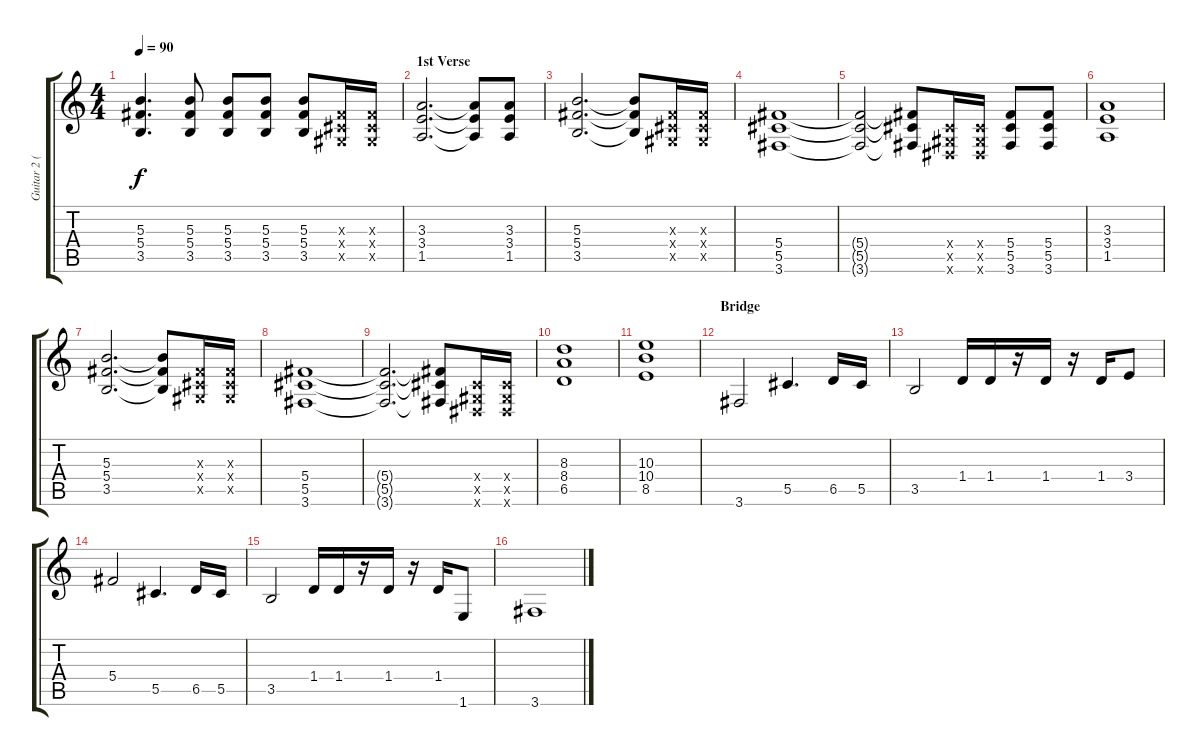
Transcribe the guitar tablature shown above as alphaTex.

\track ("Guitar 2 (Izzy)" "Guitar 2 (") {instrument overdrivenguitar}
\staff {score tabs}
\tuning (Eb4 Bb3 Gb3 Db3 Ab2 Eb2) {hide}
\ts (4 4)
\tempo 90
\clef g2
\ks c
(5.3{t} 5.4{t} 3.5{t}).4{d dy f} (5.3 5.4 3.5).8 (5.3 5.4 3.5).8 (5.3 5.4 3.5).8 (5.3 5.4 3.5).8 (0.3{x} 0.4{x} 0.5{x}).16 (0.3{x} 0.4{x} 0.5{x}).16 |
\section ("" "1st Verse")
(3.3 3.4 1.5).2{d} (3.3{t} 3.4{t} 1.5{t}).8 (3.3 3.4 1.5).8 |
(5.3 5.4 3.5).2{d} (5.3{t} 5.4{t} 3.5{t}).8 (0.3{x} 0.4{x} 0.5{x}).16 (0.3{x} 0.4{x} 0.5{x}).16 |
(5.4 5.5 3.6).1 |
(5.4{t} 5.5{t} 3.6{t}).2 (5.4{t} 5.5{t} 3.6{t}).8 (0.4{x} 0.5{x} 0.6{x}).16 (0.4{x} 0.5{x} 0.6{x}).16 (5.4 5.5 3.6).8 (5.4 5.5 3.6).8 |
(3.3 3.4 1.5).1 |
(5.3 5.4 3.5).2{d} (5.3{t} 5.4{t} 3.5{t}).8 (0.3{x} 0.4{x} 0.5{x}).16 (0.3{x} 0.4{x} 0.5{x}).16 |
(5.4 5.5 3.6).1 |
(5.4{t} 5.5{t} 3.6{t}).2{d} (5.4{t} 5.5{t} 3.6{t}).8 (0.4{x} 0.5{x} 0.6{x}).16 (0.4{x} 0.5{x} 0.6{x}).16 |
(8.3 8.4 6.5).1 |
(10.3 10.4 8.5).1 |
\section ("" "Bridge")
3.6.2 5.5.4{d} 6.5.16 5.5.16 |
3.5.2 1.4.16 1.4.16 r.16 1.4.16 r.16 1.4.16 3.4.8 |
5.4.2 5.5.4{d} 6.5.16 5.5.16 |
3.5.2 1.4.16 1.4.16 r.16 1.4.16 r.16 1.4.16 1.6.8 |
3.6.1
